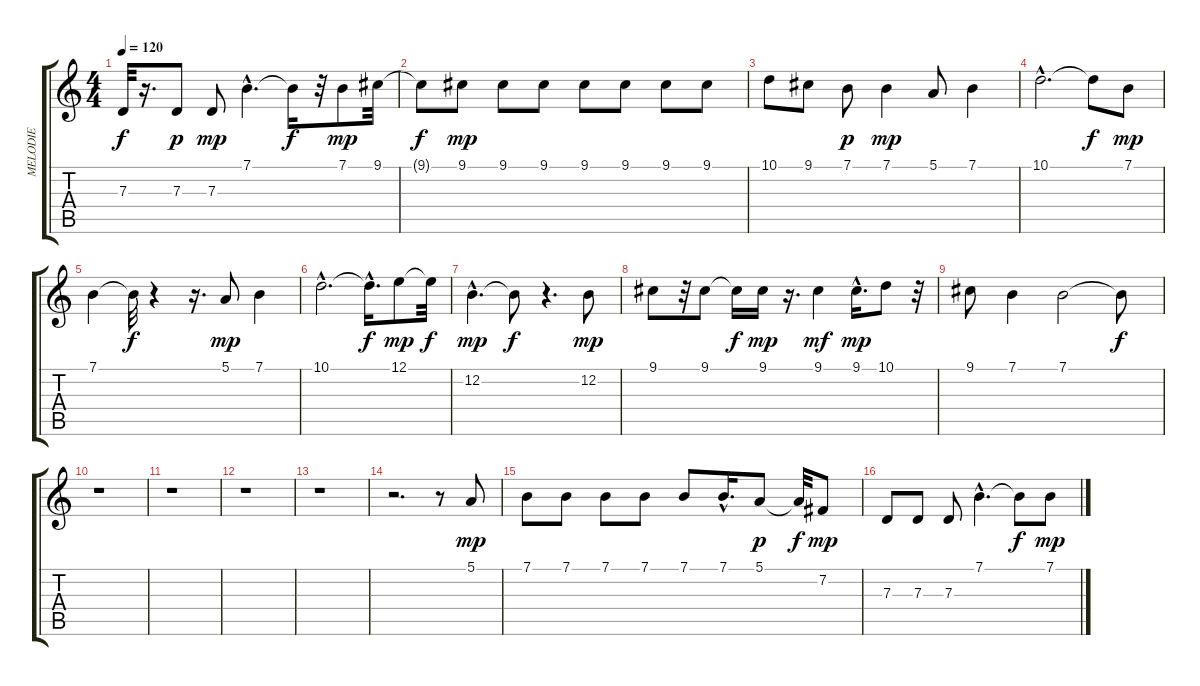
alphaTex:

\track ("MELODIE" "MELODIE") {instrument voiceoohs}
\staff {score tabs}
\tuning (E4 B3 G3 D3 A2 E2) {hide}
\ts (4 4)
\tempo 120
\clef g2
\ks c
7.3{t}.32{dy f} r.16{d} 7.3.8{dy p} 7.3.8{dy mp} 7.1{hac}.4{d} 7.1{t}.16{dy f} r.32 7.1.8{dy mp} 9.1.32 |
9.1{t}.8{dy f} 9.1.8{dy mp} 9.1.8 9.1.8 9.1.8 9.1.8 9.1.8 9.1.8 |
10.1.8 9.1.8 7.1.8{dy p} 7.1.4{dy mp} 5.1.8 7.1.4 |
10.1{hac}.2{d} 10.1{t}.8{dy f} 7.1.8{dy mp} |
7.1.4 7.1{t}.32{dy f} r.4 r.16{d} 5.1.8{dy mp} 7.1.4 |
10.1{hac}.2{d} 10.1{hac t}.16{d dy f} 12.1.8{dy mp} 12.1{t}.32{dy f} |
12.2{hac}.4{d dy mp} 12.2{t}.8{dy f} r.4{d} 12.2.8{dy mp} |
9.1.8 r.32 9.1.8 9.1{t}.16{dy f} 9.1.16{dy mp} r.16{d} 9.1.4{dy mf} 9.1{hac}.16{d dy mp} 10.1.8 r.32 |
9.1.8 7.1.4 7.1.2 7.1{t}.8{dy f} |
r.1 |
r.1 |
r.1 |
r.1 |
r.2{d} r.8 5.1.8{dy mp} |
7.1.8 7.1.8 7.1.8 7.1.8 7.1.8 7.1{hac}.16{d} 5.1.8{dy p} 5.1{t}.32{dy f} 7.2.8{dy mp} |
7.3.8 7.3.8 7.3.8 7.1{hac}.4{d} 7.1{t}.8{dy f} 7.1.8{dy mp}
